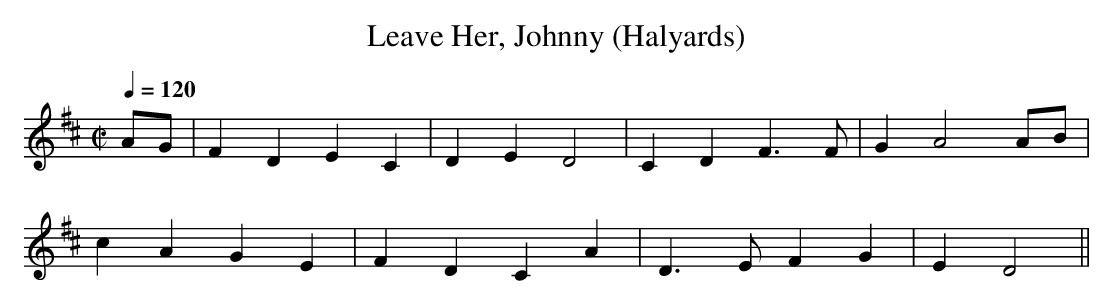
X:1
T:Leave Her, Johnny (Halyards)
M:C|
L:1/4
Q:1/4=120
K:D
A/G/|\
FD EC | DE D2 | CD  F>F | G A2 A/B/|
cA GE | FD CA | D>E FG  | E D2    ||
